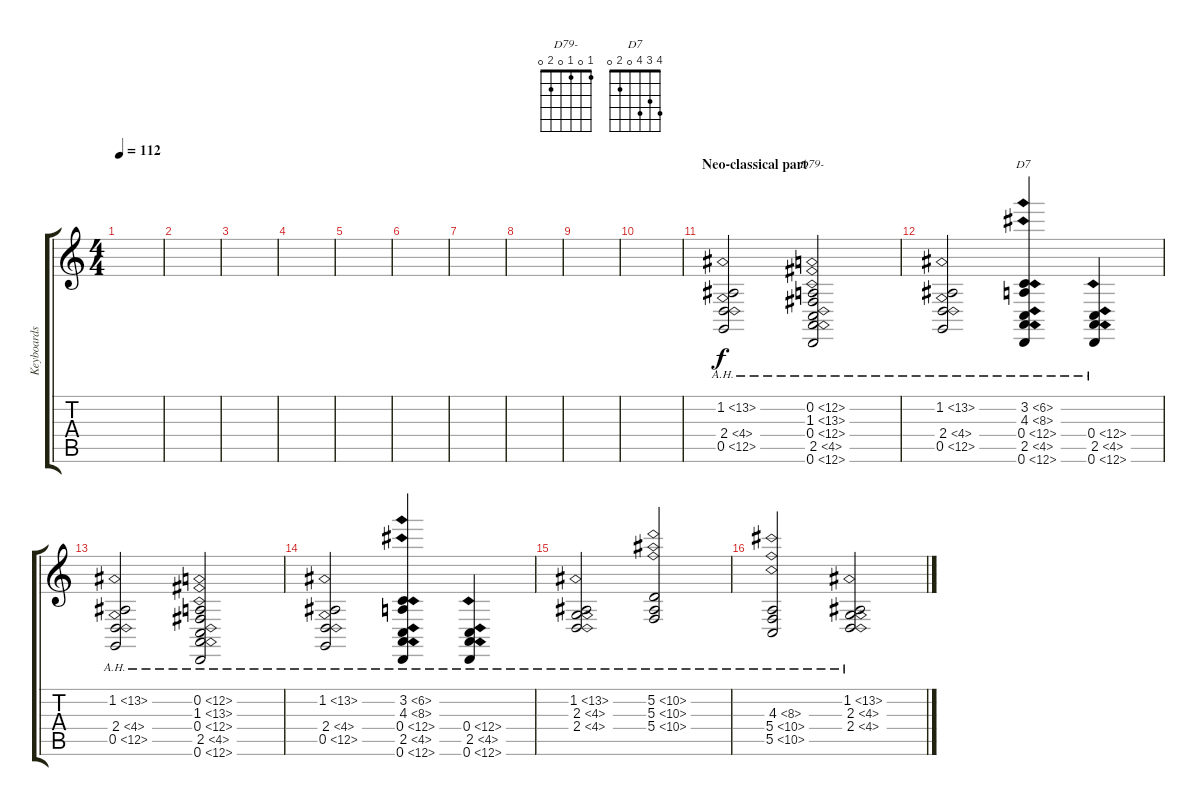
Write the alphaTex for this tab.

\track ("Keyboards" "Keyboards") {instrument choiraahs}
\staff {score tabs}
\tuning (D4 A3 F3 C3 G2 D2) {hide}
\chord ("D79-" 1 0 1 0 2 0)
\chord ("D7" 4 3 4 0 2 0)
\ts (4 4)
\tempo 112
\clef g2
\ks c
|
|
|
|
|
|
|
|
|
|
\section ("" "Neo-classical part")
(1.2{ah 12} 2.4{ah 2} 0.5{ah 12}).2{volume 10 balance 13 instrument churchorgan} (0.2{ah 12} 1.3{ah 12} 0.4{ah 12} 2.5{ah 2} 0.6{ah 12}).2{ch "D79-"} |
(1.2{ah 12} 2.4{ah 2} 0.5{ah 12}).2 (3.2{ah 3} 4.3{ah 4} 0.4{ah 12} 2.5{ah 2} 0.6{ah 12}).4{ch "D7"} (0.4{ah 12} 2.5{ah 2} 0.6{ah 12}).4 |
(1.2{ah 12} 2.4{ah 2} 0.5{ah 12}).2 (0.2{ah 12} 1.3{ah 12} 0.4{ah 12} 2.5{ah 2} 0.6{ah 12}).2 |
(1.2{ah 12} 2.4{ah 2} 0.5{ah 12}).2 (3.2{ah 3} 4.3{ah 4} 0.4{ah 12} 2.5{ah 2} 0.6{ah 12}).4 (0.4{ah 12} 2.5{ah 2} 0.6{ah 12}).4 |
(1.2{ah 12} 2.3{ah 2} 2.4{ah 2}).2 (5.2{ah 5} 5.3{ah 5} 5.4{ah 5}).2 |
(4.3{ah 4} 5.4{ah 5} 5.5{ah 5}).2 (1.2{ah 12} 2.3{ah 2} 2.4{ah 2}).2
